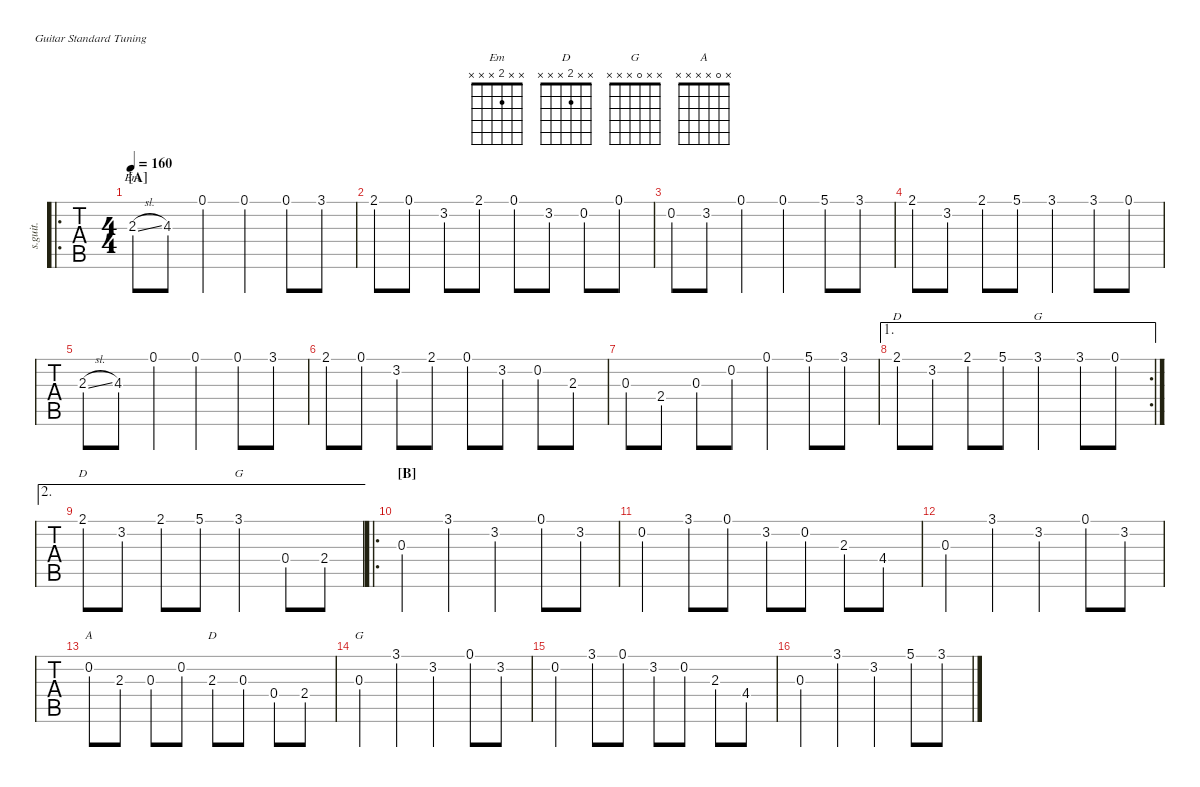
\defaultSystemsLayout 4
\hideDynamics
\bracketExtendMode nobrackets
\track ("Steel Guitar" "s.guit.") {instrument acousticguitarsteel}
\staff {tabs}
\tuning (E4 B3 G3 D3 A2 E2)
\chord ("Em" x x 2 x x x) {showfingering false}
\chord ("D" 2 x x x x x) {showfingering false}
\chord ("G" 3 x x x x x) {showfingering false}
\chord ("A" x 0 x x x x) {showfingering false}
\chord ("D" x x 2 x x x) {showfingering false}
\chord ("G" x x 0 x x x) {showfingering false}
\ro
\ts (4 4)
\section ("A" "")
\tempo 160
\clef g2
\ks g
2.3{sl acc forcenatural}.8{ch "Em" dy mf instrument acousticguitarsteel} 4.3{acc forcenatural}.8 0.1{acc forcenatural}.4 0.1{acc forcenatural}.4 0.1{acc forcenatural}.8 3.1{acc forcenatural}.8 |
2.1{acc #}.8 0.1{acc forcenatural}.8 3.2{acc forcenatural}.8 2.1{acc #}.8 0.1{acc forcenatural}.8 3.2{acc forcenatural}.8 0.2{acc forcenatural}.8 0.1{acc forcenatural}.8 |
0.2{acc forcenatural}.8 3.2{acc forcenatural}.8 0.1{acc forcenatural}.4 0.1{acc forcenatural}.4 5.1{acc forcenatural}.8 3.1{acc forcenatural}.8 |
2.1{acc #}.8 3.2{acc forcenatural}.8 2.1{acc #}.8 5.1{acc forcenatural}.8 3.1{acc forcenatural}.4 3.1{acc forcenatural}.8 0.1{acc forcenatural}.8 |
2.3{sl acc forcenatural}.8 4.3{acc forcenatural}.8 0.1{acc forcenatural}.4 0.1{acc forcenatural}.4 0.1{acc forcenatural}.8 3.1{acc forcenatural}.8 |
2.1{acc #}.8 0.1{acc forcenatural}.8 3.2{acc forcenatural}.8 2.1{acc #}.8 0.1{acc forcenatural}.8 3.2{acc forcenatural}.8 0.2{acc forcenatural}.8 2.3{acc forcenatural}.8 |
0.3{acc forcenatural}.8 2.4{acc forcenatural}.8 0.3{acc forcenatural}.8 0.2{acc forcenatural}.8 0.1{acc forcenatural}.4 5.1{acc forcenatural}.8 3.1{acc forcenatural}.8 |
\ae 1
\rc 2
2.1{acc #}.8{ch "D"} 3.2{acc forcenatural}.8 2.1{acc #}.8 5.1{acc forcenatural}.8 3.1{acc forcenatural}.4{ch "G"} 3.1{acc forcenatural}.8 0.1{acc forcenatural}.8 |
\ae 2
2.1{acc #}.8{ch "D"} 3.2{acc forcenatural}.8 2.1{acc #}.8 5.1{acc forcenatural}.8 3.1{acc forcenatural}.4{ch "G"} 0.4{acc forcenatural}.8 2.4{acc forcenatural}.8 |
\ro
\section ("B" "")
0.3{acc forcenatural}.4 3.1{acc forcenatural}.4 3.2{acc forcenatural}.4 0.1{acc forcenatural}.8 3.2{acc forcenatural}.8 |
0.2{acc forcenatural}.4 3.1{acc forcenatural}.8 0.1{acc forcenatural}.8 3.2{acc forcenatural}.8 0.2{acc forcenatural}.8 2.3{acc forcenatural}.8 4.4{acc #}.8 |
0.3{acc forcenatural}.4 3.1{acc forcenatural}.4 3.2{acc forcenatural}.4 0.1{acc forcenatural}.8 3.2{acc forcenatural}.8 |
0.2{acc forcenatural}.8{ch "A"} 2.3{acc forcenatural}.8 0.3{acc forcenatural}.8 0.2{acc forcenatural}.8 2.3{acc forcenatural}.8{ch "D"} 0.3{acc forcenatural}.8 0.4{acc forcenatural}.8 2.4{acc forcenatural}.8 |
0.3{acc forcenatural}.4{ch "G"} 3.1{acc forcenatural}.4 3.2{acc forcenatural}.4 0.1{acc forcenatural}.8 3.2{acc forcenatural}.8 |
0.2{acc forcenatural}.4 3.1{acc forcenatural}.8 0.1{acc forcenatural}.8 3.2{acc forcenatural}.8 0.2{acc forcenatural}.8 2.3{acc forcenatural}.8 4.4{acc #}.8 |
0.3{acc forcenatural}.4 3.1{acc forcenatural}.4 3.2{acc forcenatural}.4 5.1{acc forcenatural}.8 3.1{acc forcenatural}.8
